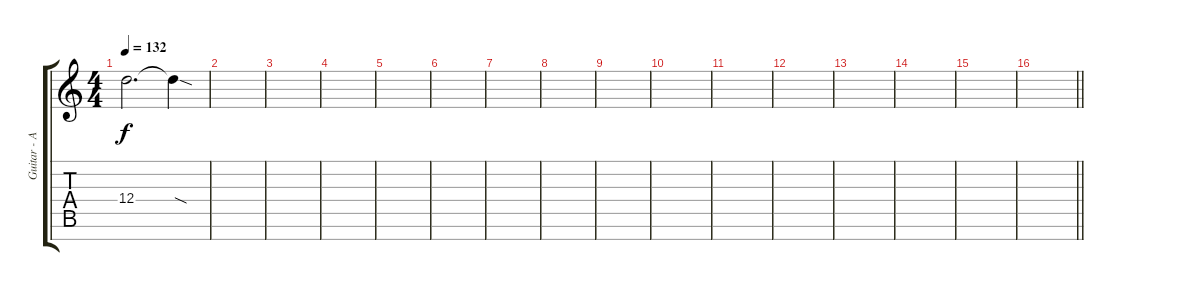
\track ("Guitar - Ad" "Guitar - A") {instrument distortionguitar}
\staff {score tabs}
\tuning (E4 B3 G3 D3 A2 E2 B1) {hide}
\ts (4 4)
\tempo 132
\clef g2
\ks c
12.4.2{d dy f} 12.4{sod t}.4 |
|
|
|
|
|
|
|
|
|
|
|
|
|
|
\barLineRight lightlight
